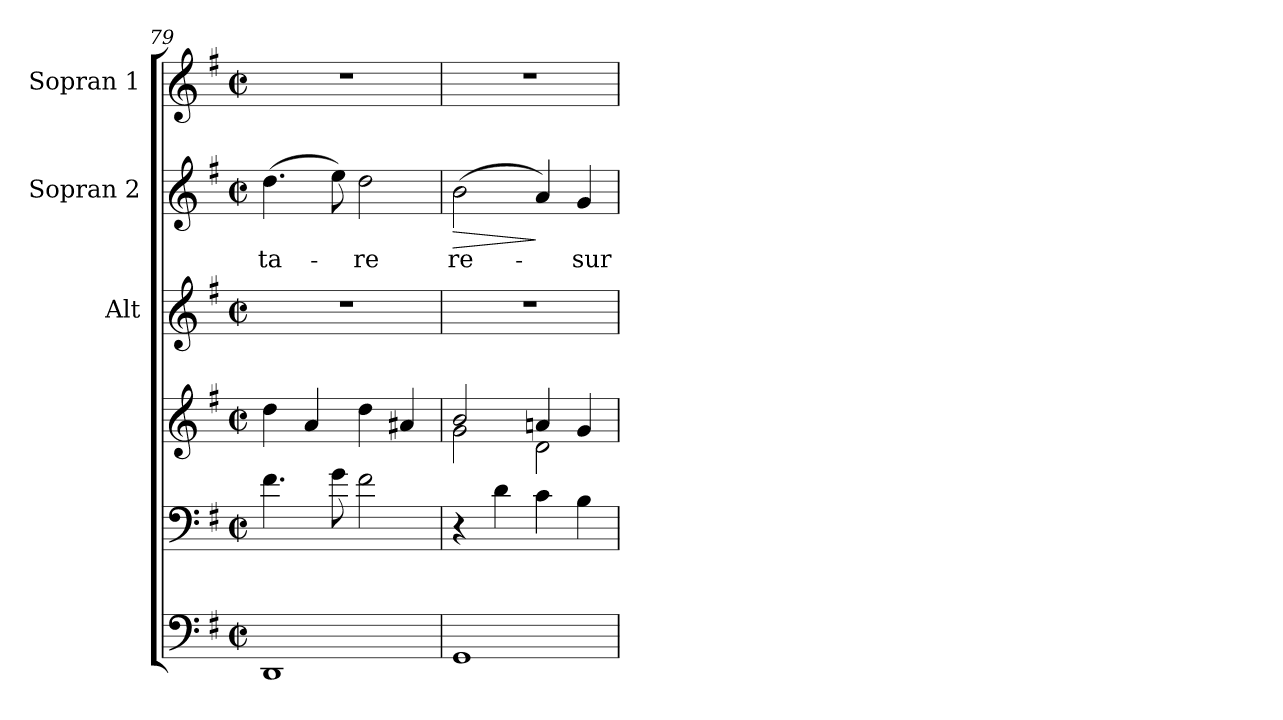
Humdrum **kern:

**kern	**kern	**kern	**kern	**kern	**text	**dynam	**kern
*part5	*part4	*part4	*part3	*part2	*part2	*part2	*part1
*staff6	*staff5	*staff4	*staff3	*staff2	*staff2	*staff2	*staff1
*	*	*	*I"Alt	*I"Sopran 2	*	*	*I"Sopran 1
*	*	*	*I'A.	*I'S. 2	*	*	*I'S. 1
*clefF4	*clefF4	*clefG2	*clefG2	*clefG2	*	*	*clefG2
*k[f#]	*k[f#]	*k[f#]	*k[f#]	*k[f#]	*	*	*k[f#]
*G:	*G:	*G:	*G:	*G:	*	*	*G:
*M2/2	*M2/2	*M2/2	*M2/2	*M2/2	*	*	*M2/2
*met(c|)	*met(c|)	*met(c|)	*met(c|)	*met(c|)	*	*	*met(c|)
=79	=79	=79	=79	=79	=79	=79	=79
!	!	!	!	!	!LO:LY:b	!	!
1DD	4.f#\	4dd\	1r	(>4.dd\	-ta-	.	1r
.	.	4a/	.	.	.	.	.
.	8g\	.	.	8ee\)	.	.	.
!	!	!	!	!	!LO:LY:b	!	!
.	2f#\	4dd\	.	2dd\	-re	.	.
.	.	4a#X/	.	.	.	.	.
=80	=80	=80	=80	=80	=80	=80	=80
*	*	*^	*	*	*	*	*
!	!	!	!	!	!	!LO:LY:b	!LO:HP:b	!
1GG	4r	2b/	2g\	1r	(>2b\	re-	>	1r
.	4d\	.	.	.	.	.	.	.
.	4c\	4an/	2d\	.	4a/)	.	]	.
!	!	!	!	!	!	!LO:LY:b	!	!
.	4B\	4g/	.	.	4g/	-sur-	.	.
*	*	*v	*v	*	*	*	*	*
=	=	=	=	=	=	=	=
*-	*-	*-	*-	*-	*-	*-	*-
